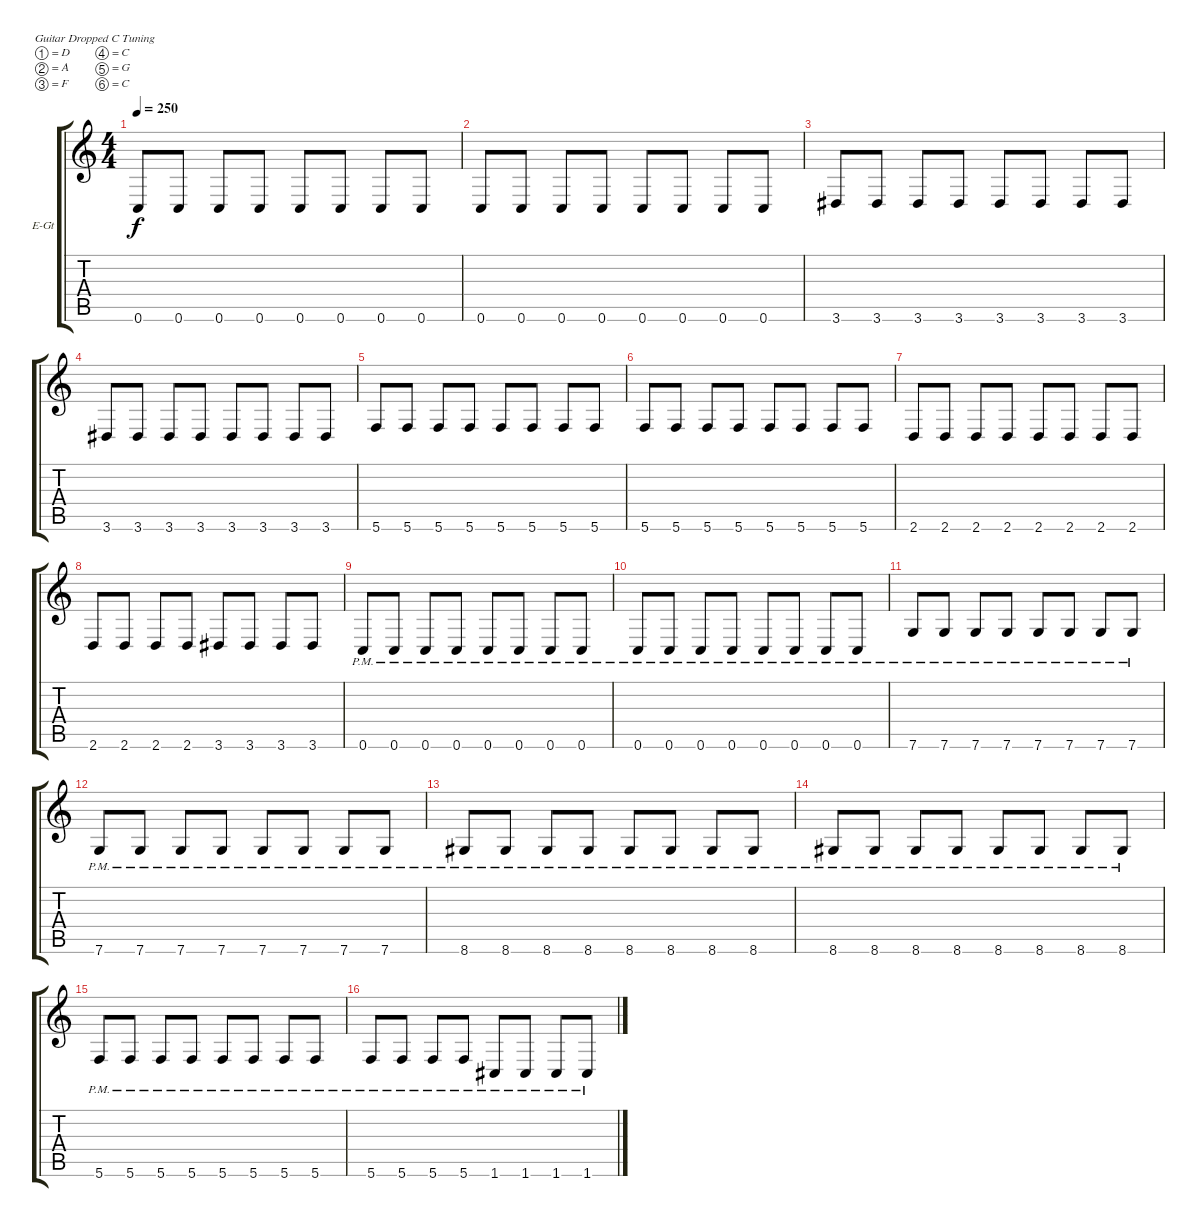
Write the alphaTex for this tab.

\defaultSystemsLayout 4
\bracketExtendMode groupsimilarinstruments
\firstSystemTrackNameOrientation horizontal
\otherSystemsTrackNameOrientation horizontal
\track ("Guitar 2" "E-Gt") {instrument distortionguitar}
\staff {score tabs}
\tuning (D4 A3 F3 C3 G2 C2)
\ts (4 4)
\tempo 250
\clef g2
\ks c
0.6.8{dy f} 0.6.8 0.6.8 0.6.8 0.6.8 0.6.8 0.6.8 0.6.8 |
0.6.8 0.6.8 0.6.8 0.6.8 0.6.8 0.6.8 0.6.8 0.6.8 |
3.6.8 3.6.8 3.6.8 3.6.8 3.6.8 3.6.8 3.6.8 3.6.8 |
3.6.8 3.6.8 3.6.8 3.6.8 3.6.8 3.6.8 3.6.8 3.6.8 |
5.6.8 5.6.8 5.6.8 5.6.8 5.6.8 5.6.8 5.6.8 5.6.8 |
5.6.8 5.6.8 5.6.8 5.6.8 5.6.8 5.6.8 5.6.8 5.6.8 |
2.6.8 2.6.8 2.6.8 2.6.8 2.6.8 2.6.8 2.6.8 2.6.8 |
2.6.8 2.6.8 2.6.8 2.6.8 3.6.8 3.6.8 3.6.8 3.6.8 |
0.6{pm}.8 0.6{pm}.8 0.6{pm}.8 0.6{pm}.8 0.6{pm}.8 0.6{pm}.8 0.6{pm}.8 0.6{pm}.8 |
0.6{pm}.8 0.6{pm}.8 0.6{pm}.8 0.6{pm}.8 0.6{pm}.8 0.6{pm}.8 0.6{pm}.8 0.6{pm}.8 |
7.6{pm}.8 7.6{pm}.8 7.6{pm}.8 7.6{pm}.8 7.6{pm}.8 7.6{pm}.8 7.6{pm}.8 7.6{pm}.8 |
7.6{pm}.8 7.6{pm}.8 7.6{pm}.8 7.6{pm}.8 7.6{pm}.8 7.6{pm}.8 7.6{pm}.8 7.6{pm}.8 |
8.6{pm}.8 8.6{pm}.8 8.6{pm}.8 8.6{pm}.8 8.6{pm}.8 8.6{pm}.8 8.6{pm}.8 8.6{pm}.8 |
8.6{pm}.8 8.6{pm}.8 8.6{pm}.8 8.6{pm}.8 8.6{pm}.8 8.6{pm}.8 8.6{pm}.8 8.6{pm}.8 |
5.6{pm}.8 5.6{pm}.8 5.6{pm}.8 5.6{pm}.8 5.6{pm}.8 5.6{pm}.8 5.6{pm}.8 5.6{pm}.8 |
5.6{pm}.8 5.6{pm}.8 5.6{pm}.8 5.6{pm}.8 1.6{pm}.8 1.6{pm}.8 1.6{pm}.8 1.6{pm}.8
